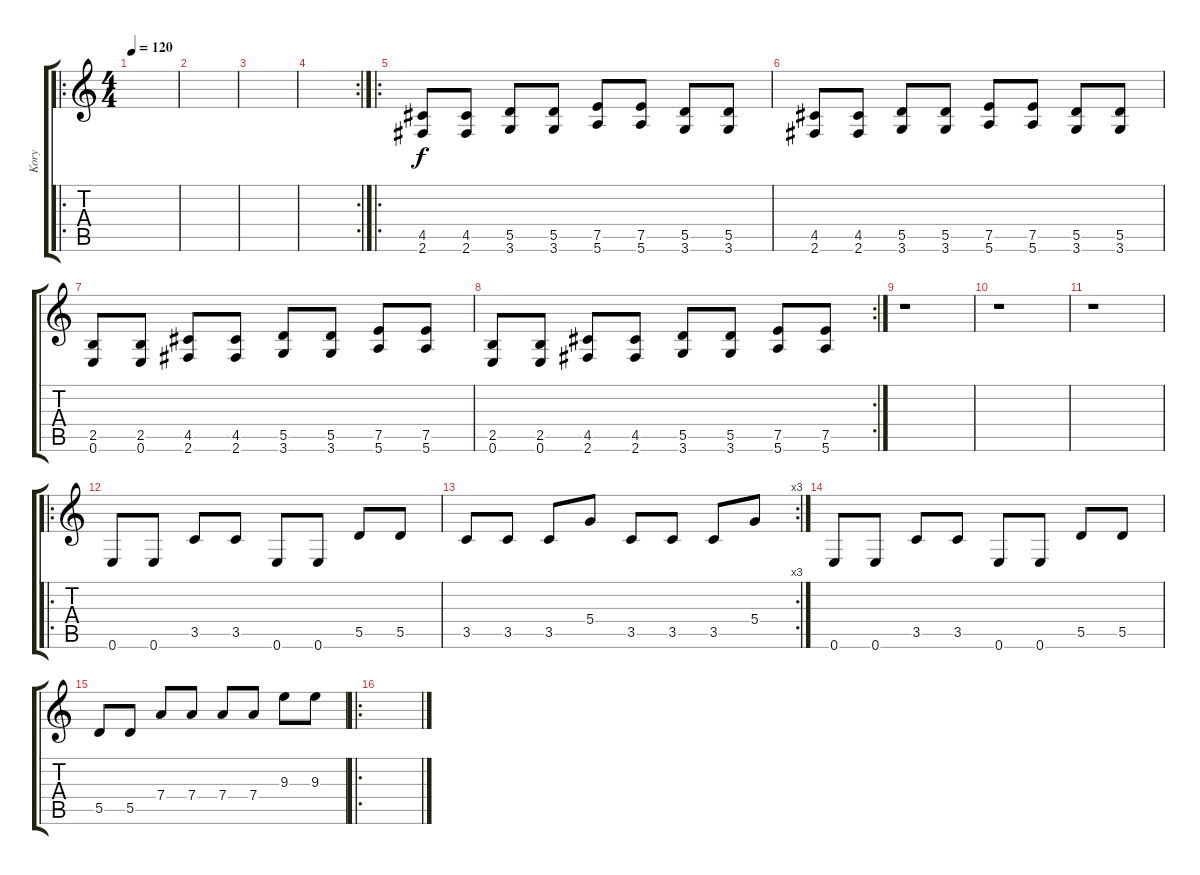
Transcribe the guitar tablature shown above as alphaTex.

\track ("Kory" "Kory") {instrument overdrivenguitar}
\staff {score tabs}
\tuning (E4 B3 G3 D3 A2 E2) {hide}
\ro
\ts (4 4)
\tempo 120
\clef g2
\ks c
|
|
|
\rc 2
|
\ro
(4.5 2.6).8 (4.5 2.6).8 (5.5 3.6).8 (5.5 3.6).8 (7.5 5.6).8 (7.5 5.6).8 (5.5 3.6).8 (5.5 3.6).8 |
(4.5 2.6).8 (4.5 2.6).8 (5.5 3.6).8 (5.5 3.6).8 (7.5 5.6).8 (7.5 5.6).8 (5.5 3.6).8 (5.5 3.6).8 |
(2.5 0.6).8 (2.5 0.6).8 (4.5 2.6).8 (4.5 2.6).8 (5.5 3.6).8 (5.5 3.6).8 (7.5 5.6).8 (7.5 5.6).8 |
\rc 2
(2.5 0.6).8 (2.5 0.6).8 (4.5 2.6).8 (4.5 2.6).8 (5.5 3.6).8 (5.5 3.6).8 (7.5 5.6).8 (7.5 5.6).8 |
r.1 |
r.1 |
r.1 |
\ro
0.6.8 0.6.8 3.5.8 3.5.8 0.6.8 0.6.8 5.5.8 5.5.8 |
\rc 3
3.5.8 3.5.8 3.5.8 5.4.8 3.5.8 3.5.8 3.5.8 5.4.8 |
0.6.8 0.6.8 3.5.8 3.5.8 0.6.8 0.6.8 5.5.8 5.5.8 |
5.5.8 5.5.8 7.4.8 7.4.8 7.4.8 7.4.8 9.3.8 9.3.8 |
\ro
